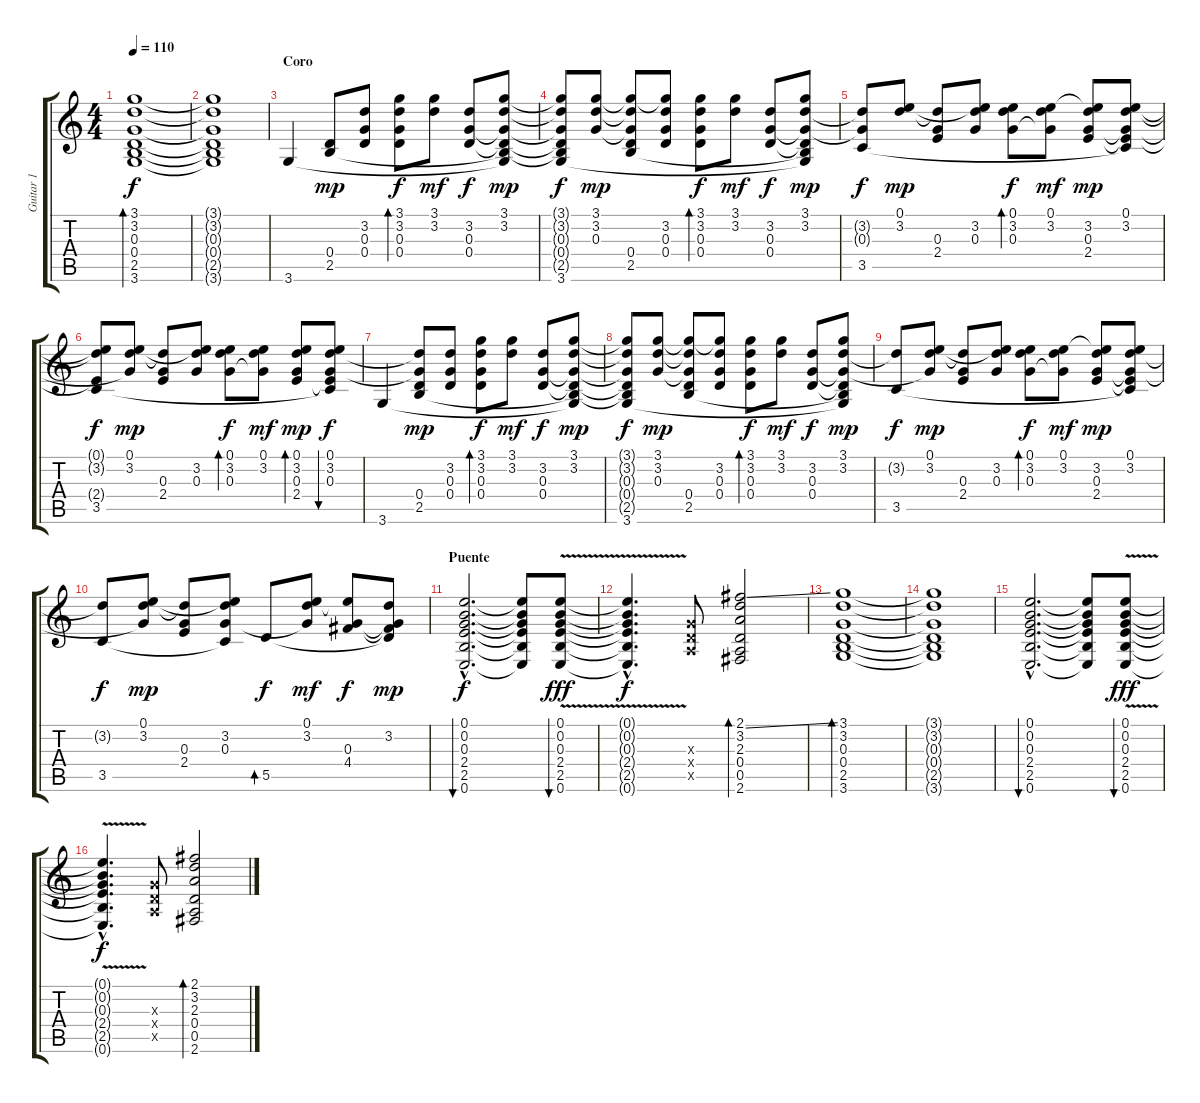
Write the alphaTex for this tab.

\track ("Guitar 1" "Guitar 1") {instrument electricguitarjazz}
\staff {score tabs}
\tuning (E4 B3 G3 D3 A2 E2) {hide}
\ts (4 4)
\tempo 110
\clef g2
\ks c
(3.1 3.2 0.3 0.4 2.5 3.6).1{bd 60 dy f} |
(3.1{t} 3.2{t} 0.3{t} 0.4{t} 2.5{t} 3.6{t}).1 |
\section ("" "Coro")
3.6.4 (0.4 2.5).8{dy mp} (3.2 0.3 0.4).8 (3.1 3.2 0.3 0.4).8{bd 60 dy f} (3.1 3.2).8{dy mf} (3.2 0.3 0.4).8{dy f} (3.1 3.2 0.3{t} 0.4{t} 2.5{t} 3.6{t}).8{dy mp} |
(3.1{t} 3.2{t} 0.3{t} 0.4{t} 2.5{t} 3.6).8{dy f} (3.1 3.2 0.3).8{dy mp} (3.1{t} 3.2{t} 0.3{t} 0.4 2.5).8 (3.1{t} 3.2 0.3 0.4).8 (3.1 3.2 0.3 0.4).8{bd 60 dy f} (3.1 3.2).8{dy mf} (3.2 0.3 0.4).8{dy f} (3.1 3.2 0.3{t} 0.4{t} 2.5{t} 3.6{t}).8{dy mp} |
(3.2{t} 0.3{t} 3.5).8{dy f} (0.1 3.2).8{dy mp} (3.2{t} 0.3 2.4).8 (0.1{t} 3.2 0.3).8 (0.1 3.2 0.3).8{bd 60 dy f} (0.1 3.2 0.3{t}).8{dy mf} (0.1{t} 3.2 0.3 2.4).8{dy mp} (0.1 3.2 0.3{t} 2.4{t} 3.5{t}).8 |
(0.1{t} 3.2{t} 2.4{t} 3.5).8{dy f} (0.1 3.2 0.3{t}).8{dy mp} (3.2{t} 0.3 2.4).8 (0.1{t} 3.2 0.3).8 (0.1 3.2 0.3).8{bd 60 dy f} (0.1 3.2 0.3{t}).8{dy mf} (0.1 3.2 0.3 2.4).8{bd 60 dy mp} (0.1 3.2 0.3 2.4{t} 3.5{t}).8{bu 60 dy f} |
3.6.4 (3.2{t} 0.3{t} 0.4 2.5).8{dy mp} (3.2 0.3 0.4).8 (3.1 3.2 0.3 0.4).8{bd 60 dy f} (3.1 3.2).8{dy mf} (3.2 0.3 0.4).8{dy f} (3.1 3.2 0.3{t} 0.4{t} 2.5{t} 3.6{t}).8{dy mp} |
(3.1{t} 3.2{t} 0.3{t} 0.4{t} 2.5{t} 3.6).8{dy f} (3.1 3.2 0.3).8{dy mp} (3.1{t} 3.2{t} 0.3{t} 0.4 2.5).8 (3.1{t} 3.2 0.3 0.4).8 (3.1 3.2 0.3 0.4).8{bd 60 dy f} (3.1 3.2).8{dy mf} (3.2 0.3 0.4).8{dy f} (3.1 3.2 0.3{t} 0.4{t} 2.5{t} 3.6{t}).8{dy mp} |
(3.2{t} 3.5).8{dy f} (0.1 3.2 0.3{t}).8{dy mp} (3.2{t} 0.3 2.4).8 (0.1{t} 3.2 0.3).8 (0.1 3.2 0.3).8{bd 60 dy f} (0.1 3.2 0.3{t}).8{dy mf} (0.1{t} 3.2 0.3 2.4).8{dy mp} (0.1 3.2 0.3{t} 2.4{t} 3.5{t}).8 |
(3.2{t} 3.5).8{dy f} (0.1 3.2 0.3{t}).8{dy mp} (3.2{t} 0.3 2.4).8 (0.1{t} 3.2 0.3 3.5{t}).8 5.5.8{bd 60 dy f} (0.1 3.2 0.3{t}).8{dy mf} (0.1{t} 0.3 4.4).8{dy f} (3.2 0.3{t} 4.4{t} 5.5{t}).8{dy mp} |
\section ("" "Puente")
(0.1{hac} 0.2{hac} 0.3{hac} 2.4{hac} 2.5{hac} 0.6{hac}).2{d bu 120 dy f} (0.1{t} 0.2{t} 0.3{t} 2.4{t} 2.5{t} 0.6{t}).8 (0.1{v} 0.2 0.3 2.4 2.5 0.6).8{bu 480 dy fff} |
(0.1{hac t} 0.2{hac t} 0.3{hac t} 2.4{hac t} 2.5{hac t} 0.6{hac t}).4{d dy f} (0.3{x} 0.4{x} 0.5{x}).8 (2.1{ss} 3.2 2.3 0.4 0.5 2.6).2{bd 60} |
(3.1 3.2 0.3 0.4 2.5 3.6).1{bd 60} |
(3.1{t} 3.2{t} 0.3{t} 0.4{t} 2.5{t} 3.6{t}).1 |
(0.1{hac} 0.2{hac} 0.3{hac} 2.4{hac} 2.5{hac} 0.6{hac}).2{d bu 120} (0.1{t} 0.2{t} 0.3{t} 2.4{t} 2.5{t} 0.6{t}).8 (0.1{v} 0.2 0.3 2.4 2.5 0.6).8{bu 480 dy fff} |
(0.1{hac t} 0.2{hac t} 0.3{hac t} 2.4{hac t} 2.5{hac t} 0.6{hac t}).4{d dy f} (0.3{x} 0.4{x} 0.5{x}).8 (2.1{ss} 3.2 2.3 0.4 0.5 2.6).2{bd 60}
